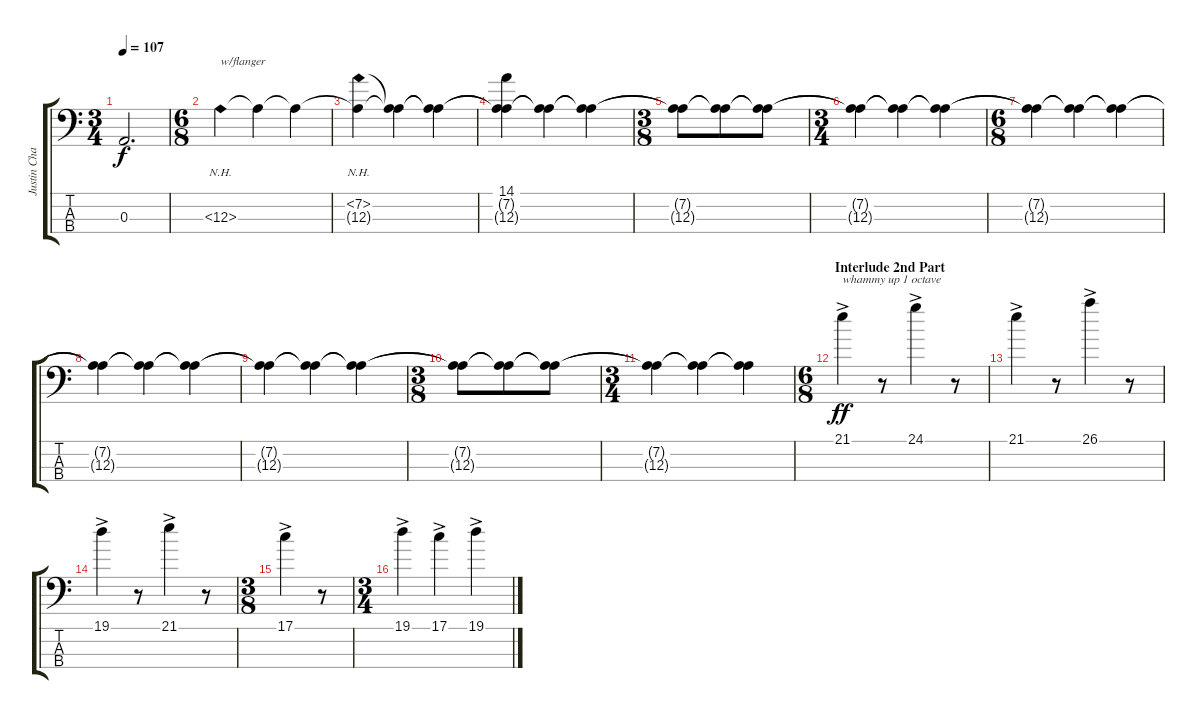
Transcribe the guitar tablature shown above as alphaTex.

\track ("Justin Chancellor" "Justin Cha") {instrument electricbasspick}
\staff {score tabs}
\tuning (G2 D2 A1 D1) {hide}
\ts (3 4)
\tempo 107
\clef f4
\ks c
0.3{t}.2{d dy f} |
\ts (6 8)
12.3{nh}.4{txt "w/flanger"} 12.3{t}.4 12.3{t}.4 |
(7.2{nh} 12.3{t}).4 (7.2{t} 12.3{t}).4 (7.2{t} 12.3{t}).4 |
(14.1 7.2{t} 12.3{t}).4 (7.2{t} 12.3{t}).4 (7.2{t} 12.3{t}).4 |
\ts (3 8)
(7.2{t} 12.3{t}).8 (7.2{t} 12.3{t}).8 (7.2{t} 12.3{t}).8 |
\ts (3 4)
(7.2{t} 12.3{t}).4 (7.2{t} 12.3{t}).4 (7.2{t} 12.3{t}).4 |
\ts (6 8)
(7.2{t} 12.3{t}).4 (7.2{t} 12.3{t}).4 (7.2{t} 12.3{t}).4 |
(7.2{t} 12.3{t}).4 (7.2{t} 12.3{t}).4 (7.2{t} 12.3{t}).4 |
(7.2{t} 12.3{t}).4 (7.2{t} 12.3{t}).4 (7.2{t} 12.3{t}).4 |
\ts (3 8)
(7.2{t} 12.3{t}).8 (7.2{t} 12.3{t}).8 (7.2{t} 12.3{t}).8 |
\ts (3 4)
(7.2{t} 12.3{t}).4 (7.2{t} 12.3{t}).4 (7.2{t} 12.3{t}).4 |
\ts (6 8)
\section ("" "Interlude 2nd Part")
21.1{ac}.4{txt "whammy up 1 octave" dy ff} r.8 24.1{ac}.4 r.8 |
21.1{ac}.4 r.8 26.1{ac}.4 r.8 |
19.1{ac}.4 r.8 21.1{ac}.4 r.8 |
\ts (3 8)
17.1{ac}.4 r.8 |
\ts (3 4)
19.1{ac}.4 17.1{ac}.4 19.1{ac}.4
